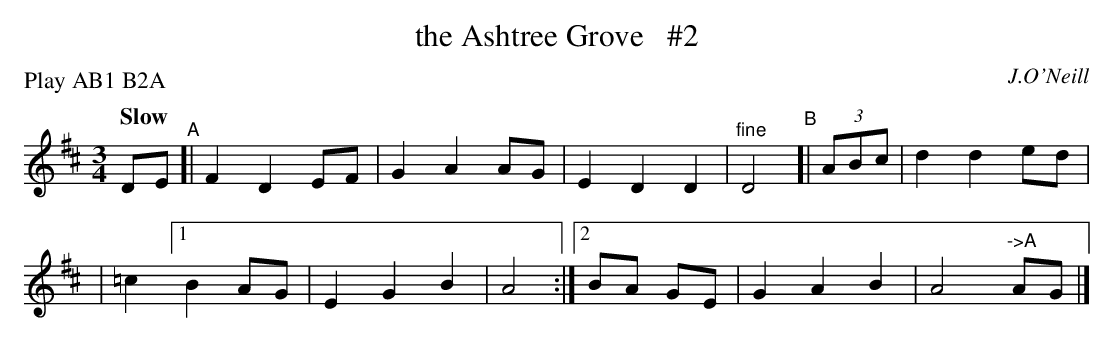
X:1
T: the Ashtree Grove   #2
O: J.O'Neill
P: Play AB1 B2A
Q: "Slow"
M: 3/4
L: 1/8
K: D
DE "^A"[| F2 D2 EF | G2 A2 AG | E2 D2 D2 | "^fine"D4 "^B"[| (3ABc | d2 d2 ed |
| =c2 [1 B2 AG | E2 G2 B2 | A4 :|[2 BA GE | G2 A2 B2 | A4 "^->A"AG |]
